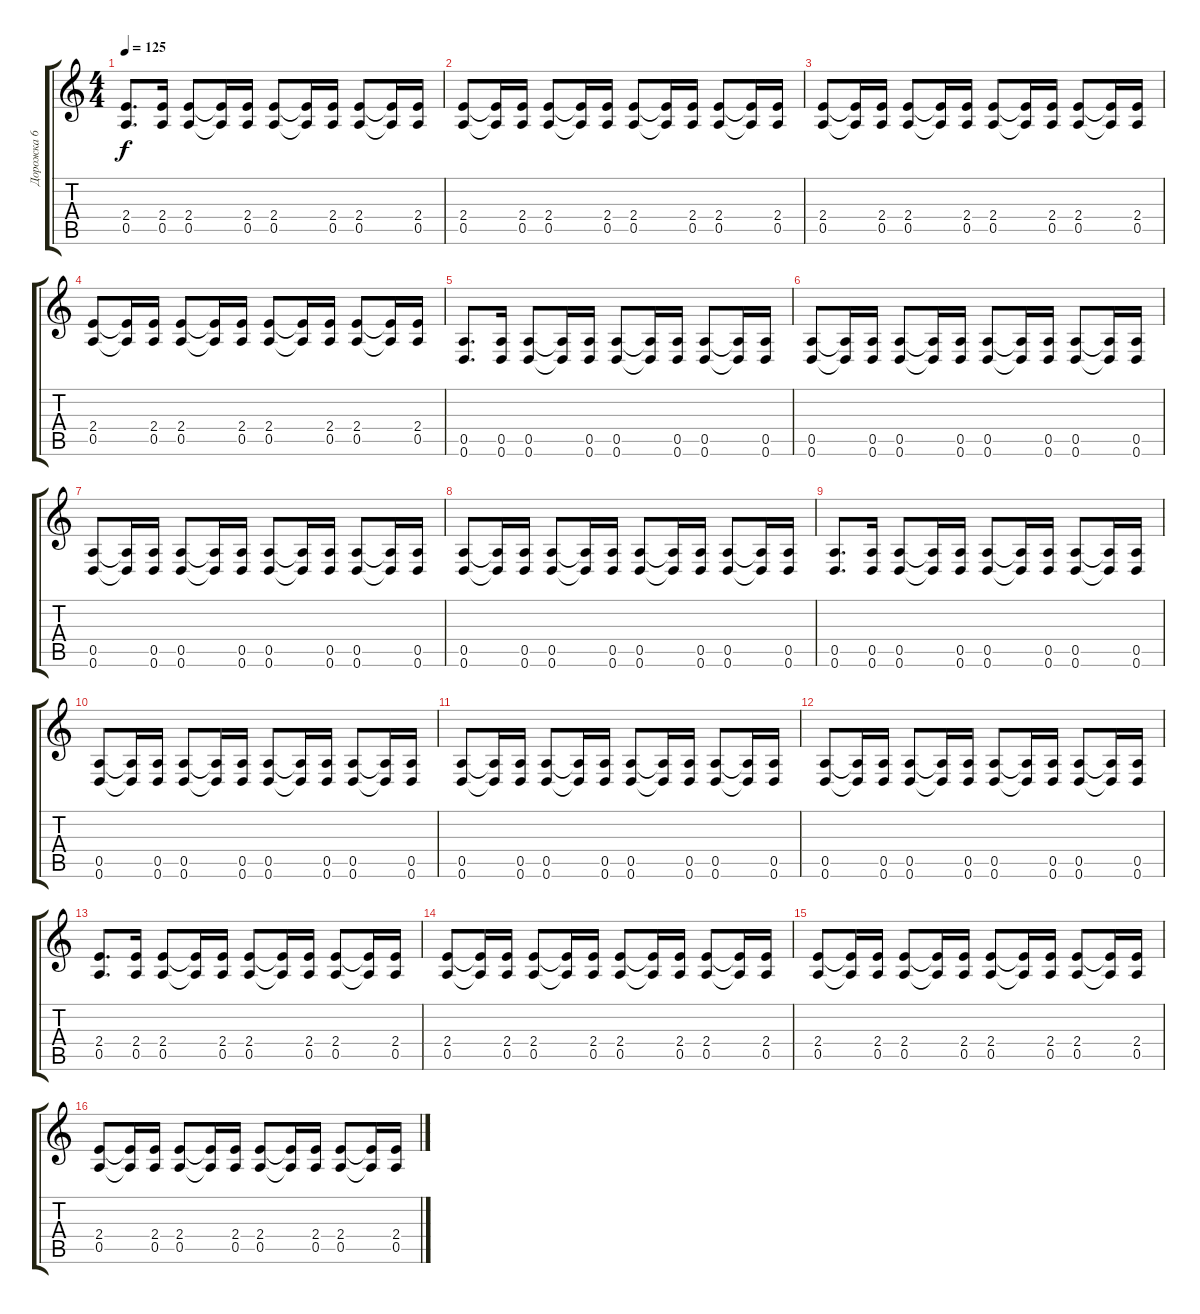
\track ("Дорожка 6" "Дорожка 6") {instrument distortionguitar}
\staff {score tabs}
\tuning (E4 B3 G3 D3 A2 D2) {hide}
\ts (4 4)
\tempo 125
\clef g2
\ks c
(2.4 0.5).8{d dy f} (2.4 0.5).16 (2.4 0.5).8 (2.4{t} 0.5{t}).16 (2.4 0.5).16 (2.4 0.5).8 (2.4{t} 0.5{t}).16 (2.4 0.5).16 (2.4 0.5).8 (2.4{t} 0.5{t}).16 (2.4 0.5).16 |
(2.4 0.5).8 (2.4{t} 0.5{t}).16 (2.4 0.5).16 (2.4 0.5).8 (2.4{t} 0.5{t}).16 (2.4 0.5).16 (2.4 0.5).8 (2.4{t} 0.5{t}).16 (2.4 0.5).16 (2.4 0.5).8 (2.4{t} 0.5{t}).16 (2.4 0.5).16 |
(2.4 0.5).8 (2.4{t} 0.5{t}).16 (2.4 0.5).16 (2.4 0.5).8 (2.4{t} 0.5{t}).16 (2.4 0.5).16 (2.4 0.5).8 (2.4{t} 0.5{t}).16 (2.4 0.5).16 (2.4 0.5).8 (2.4{t} 0.5{t}).16 (2.4 0.5).16 |
(2.4 0.5).8 (2.4{t} 0.5{t}).16 (2.4 0.5).16 (2.4 0.5).8 (2.4{t} 0.5{t}).16 (2.4 0.5).16 (2.4 0.5).8 (2.4{t} 0.5{t}).16 (2.4 0.5).16 (2.4 0.5).8 (2.4{t} 0.5{t}).16 (2.4 0.5).16 |
(0.5 0.6).8{d} (0.5 0.6).16 (0.5 0.6).8 (0.5{t} 0.6{t}).16 (0.5 0.6).16 (0.5 0.6).8 (0.5{t} 0.6{t}).16 (0.5 0.6).16 (0.5 0.6).8 (0.5{t} 0.6{t}).16 (0.5 0.6).16 |
(0.5 0.6).8 (0.5{t} 0.6{t}).16 (0.5 0.6).16 (0.5 0.6).8 (0.5{t} 0.6{t}).16 (0.5 0.6).16 (0.5 0.6).8 (0.5{t} 0.6{t}).16 (0.5 0.6).16 (0.5 0.6).8 (0.5{t} 0.6{t}).16 (0.5 0.6).16 |
(0.5 0.6).8 (0.5{t} 0.6{t}).16 (0.5 0.6).16 (0.5 0.6).8 (0.5{t} 0.6{t}).16 (0.5 0.6).16 (0.5 0.6).8 (0.5{t} 0.6{t}).16 (0.5 0.6).16 (0.5 0.6).8 (0.5{t} 0.6{t}).16 (0.5 0.6).16 |
(0.5 0.6).8 (0.5{t} 0.6{t}).16 (0.5 0.6).16 (0.5 0.6).8 (0.5{t} 0.6{t}).16 (0.5 0.6).16 (0.5 0.6).8 (0.5{t} 0.6{t}).16 (0.5 0.6).16 (0.5 0.6).8 (0.5{t} 0.6{t}).16 (0.5 0.6).16 |
(0.5 0.6).8{d} (0.5 0.6).16 (0.5 0.6).8 (0.5{t} 0.6{t}).16 (0.5 0.6).16 (0.5 0.6).8 (0.5{t} 0.6{t}).16 (0.5 0.6).16 (0.5 0.6).8 (0.5{t} 0.6{t}).16 (0.5 0.6).16 |
(0.5 0.6).8 (0.5{t} 0.6{t}).16 (0.5 0.6).16 (0.5 0.6).8 (0.5{t} 0.6{t}).16 (0.5 0.6).16 (0.5 0.6).8 (0.5{t} 0.6{t}).16 (0.5 0.6).16 (0.5 0.6).8 (0.5{t} 0.6{t}).16 (0.5 0.6).16 |
(0.5 0.6).8 (0.5{t} 0.6{t}).16 (0.5 0.6).16 (0.5 0.6).8 (0.5{t} 0.6{t}).16 (0.5 0.6).16 (0.5 0.6).8 (0.5{t} 0.6{t}).16 (0.5 0.6).16 (0.5 0.6).8 (0.5{t} 0.6{t}).16 (0.5 0.6).16 |
(0.5 0.6).8 (0.5{t} 0.6{t}).16 (0.5 0.6).16 (0.5 0.6).8 (0.5{t} 0.6{t}).16 (0.5 0.6).16 (0.5 0.6).8 (0.5{t} 0.6{t}).16 (0.5 0.6).16 (0.5 0.6).8 (0.5{t} 0.6{t}).16 (0.5 0.6).16 |
(2.4 0.5).8{d} (2.4 0.5).16 (2.4 0.5).8 (2.4{t} 0.5{t}).16 (2.4 0.5).16 (2.4 0.5).8 (2.4{t} 0.5{t}).16 (2.4 0.5).16 (2.4 0.5).8 (2.4{t} 0.5{t}).16 (2.4 0.5).16 |
(2.4 0.5).8 (2.4{t} 0.5{t}).16 (2.4 0.5).16 (2.4 0.5).8 (2.4{t} 0.5{t}).16 (2.4 0.5).16 (2.4 0.5).8 (2.4{t} 0.5{t}).16 (2.4 0.5).16 (2.4 0.5).8 (2.4{t} 0.5{t}).16 (2.4 0.5).16 |
(2.4 0.5).8 (2.4{t} 0.5{t}).16 (2.4 0.5).16 (2.4 0.5).8 (2.4{t} 0.5{t}).16 (2.4 0.5).16 (2.4 0.5).8 (2.4{t} 0.5{t}).16 (2.4 0.5).16 (2.4 0.5).8 (2.4{t} 0.5{t}).16 (2.4 0.5).16 |
(2.4 0.5).8 (2.4{t} 0.5{t}).16 (2.4 0.5).16 (2.4 0.5).8 (2.4{t} 0.5{t}).16 (2.4 0.5).16 (2.4 0.5).8 (2.4{t} 0.5{t}).16 (2.4 0.5).16 (2.4 0.5).8 (2.4{t} 0.5{t}).16 (2.4 0.5).16
